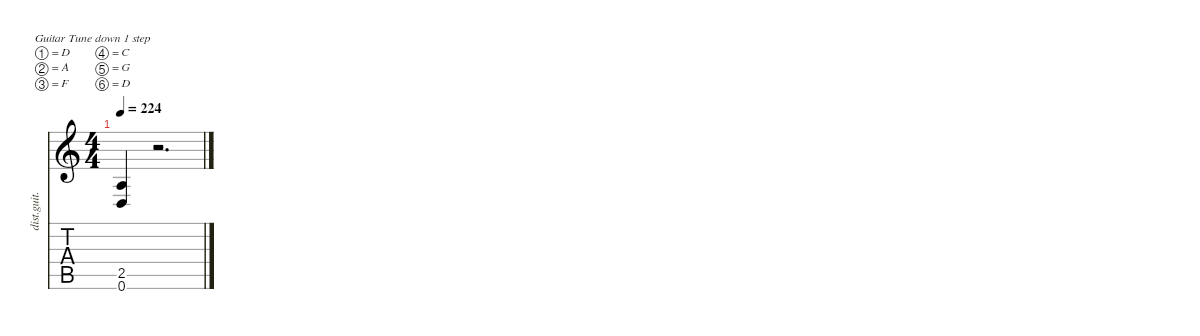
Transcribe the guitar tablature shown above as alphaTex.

\defaultSystemsLayout 4
\hideDynamics
\bracketExtendMode nobrackets
\otherSystemsTrackNameOrientation horizontal
\track ("Right Guitar" "dist.guit.") {instrument distortionguitar}
\staff {score tabs}
\tuning (D4 A3 F3 C3 G2 D2)
\ts (4 4)
\tempo 224
\clef g2
\ks c
(2.5 0.6).4{dy f beam Up} r.2{d beam Up}
